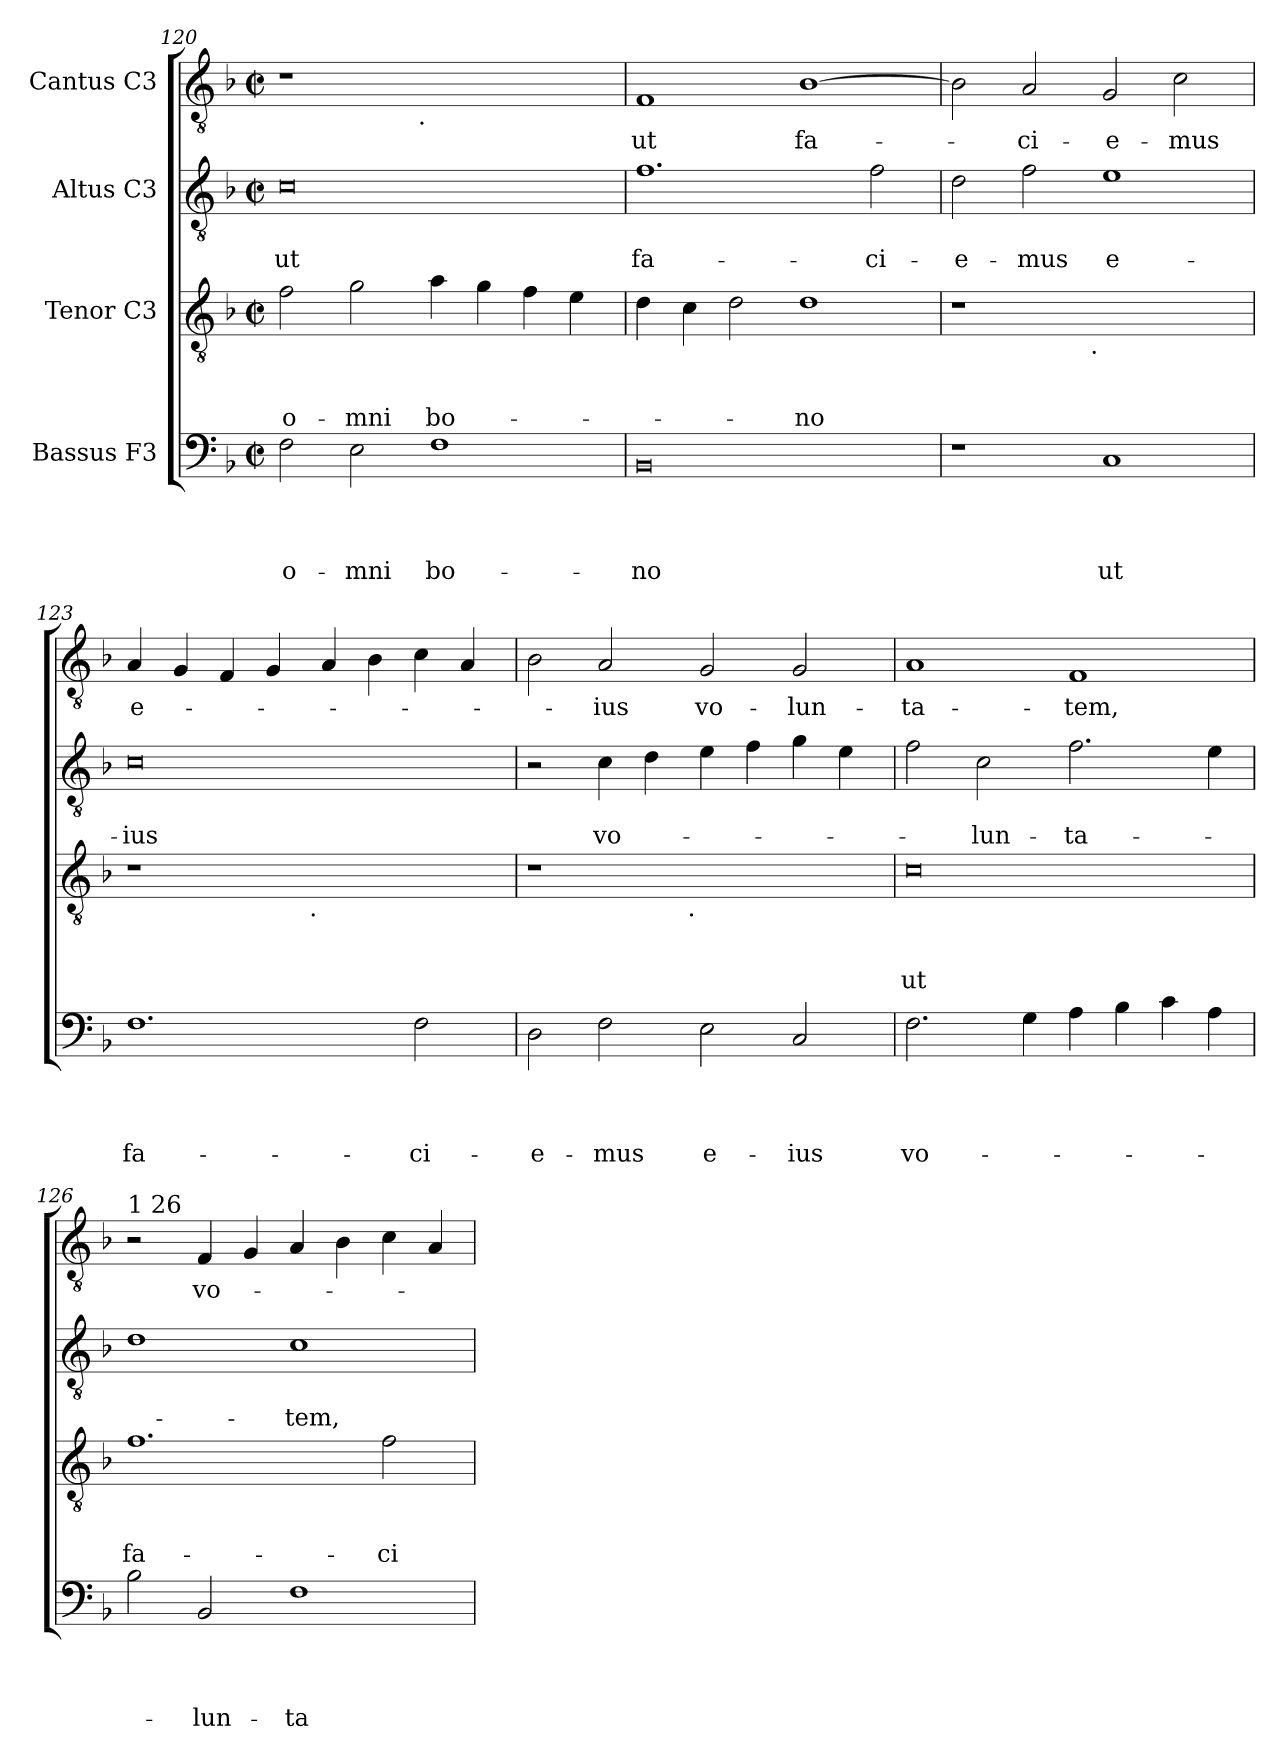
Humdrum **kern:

**kern	**text	**text	**text	**text	**kern	**text	**text	**text	**kern	**text	**text	**kern	**text
*part4	*part4	*part4	*part4	*part4	*part3	*part3	*part3	*part3	*part2	*part2	*part2	*part1	*part1
*staff4	*staff4	*staff4	*staff4	*staff4	*staff3	*staff3	*staff3	*staff3	*staff2	*staff2	*staff2	*staff1	*staff1
*I"Bassus F3	*	*	*	*	*I"Tenor C3	*	*	*	*I"Altus C3	*	*	*I"Cantus C3	*
*clefF4	*	*	*	*	*clefGv2	*	*	*	*clefGv2	*	*	*clefGv2	*
*k[b-]	*	*	*	*	*k[b-]	*	*	*	*k[b-]	*	*	*k[b-]	*
*F:	*	*	*	*	*F:	*	*	*	*F:	*	*	*F:	*
*M2/2	*	*	*	*	*M2/2	*	*	*	*M2/2	*	*	*M2/2	*
*met(c|)	*	*	*	*	*met(c|)	*	*	*	*met(c|)	*	*	*met(c|)	*
=120	=120	=120	=120	=120	=120	=120	=120	=120	=120	=120	=120	=120	=120
!	!	!	!	!LO:LY:b	!	!	!	!LO:LY:b	!	!	!LO:LY:b	!	!
*	*	*	*	*	*	*	*	*	*	*	*	*^	*
2F\	.	.	.	o-	2f\	.	.	o-	0c	.	ut	1r	2ryy	.
!	!	!	!	!LO:LY:b	!	!	!	!LO:LY:b	!	!	!	!	!	!
2E\	.	.	.	-mni	2g\	.	.	-mni	.	.	.	.	4...ryy	.
!	!	!	!	!	!	!	!	!	!	!	!	!	!LO:TX:b:t=.	!
.	.	.	.	.	.	.	.	.	.	.	.	.	1ryy	.
!	!	!	!	!LO:LY:b	!	!	!	!LO:LY:b	!	!	!	!	!	!
1F	.	.	.	bo-	4a\	.	.	bo-	.	.	.	1ryy	.	.
.	.	.	.	.	4g\	.	.	.	.	.	.	.	.	.
.	.	.	.	.	4f\	.	.	.	.	.	.	.	.	.
.	.	.	.	.	4e\	.	.	.	.	.	.	.	.	.
.	.	.	.	.	.	.	.	.	.	.	.	.	32ryy	.
!!LO:PB:g=z
=121	=121	=121	=121	=121	=121	=121	=121	=121	=121	=121	=121	=121	=121	=121
!	!	!	!	!LO:LY:b	!	!	!	!	!	!	!LO:LY:b	!	!	!LO:LY:b
*	*	*	*	*	*	*	*	*	*	*	*	*v	*v	*
0BB-	.	.	.	-no	4d\	.	.	.	1.f	.	fa-	1F	ut
.	.	.	.	.	4c\	.	.	.	.	.	.	.	.
.	.	.	.	.	2d\	.	.	.	.	.	.	.	.
!	!	!	!	!	!	!	!	!LO:LY:b	!	!	!	!	!LO:LY:b
.	.	.	.	.	1d	.	.	-no	.	.	.	[>1B-	fa-
!	!	!	!	!	!	!	!	!	!	!	!LO:LY:b	!	!
.	.	.	.	.	.	.	.	.	2f\	.	-ci-	.	.
=122	=122	=122	=122	=122	=122	=122	=122	=122	=122	=122	=122	=122	=122
!	!	!	!	!	!	!	!	!	!	!	!LO:LY:b	!	!
*	*	*	*	*	*^	*	*	*	*	*	*	*	*
1r	.	.	.	.	1r	2ryy	.	.	.	2d\	.	-e-	2B-\]	.
!	!	!	!	!	!	!	!	!	!	!	!	!LO:LY:b	!	!LO:LY:b
.	.	.	.	.	.	4...ryy	.	.	.	2f\	.	-mus	2A/	-ci-
!	!	!	!	!	!	!LO:TX:b:t=.	!	!	!	!	!	!	!	!
.	.	.	.	.	.	1ryy	.	.	.	.	.	.	.	.
!	!	!	!	!LO:LY:b	!	!	!	!	!	!	!	!LO:LY:b	!	!LO:LY:b
1C	.	.	.	ut	1ryy	.	.	.	.	1e	.	e-	2G/	-e-
!	!	!	!	!	!	!	!	!	!	!	!	!	!	!LO:LY:b
.	.	.	.	.	.	.	.	.	.	.	.	.	2c\	-mus
.	.	.	.	.	.	32ryy	.	.	.	.	.	.	.	.
=123	=123	=123	=123	=123	=123	=123	=123	=123	=123	=123	=123	=123	=123	=123
!	!	!	!	!LO:LY:b	!	!	!	!	!	!	!	!LO:LY:b	!	!LO:LY:b
1.F	.	.	.	fa-	1r	2ryy	.	.	.	0c	.	-ius	4A/	e-
.	.	.	.	.	.	.	.	.	.	.	.	.	4G/	.
.	.	.	.	.	.	4...ryy	.	.	.	.	.	.	4F/	.
.	.	.	.	.	.	.	.	.	.	.	.	.	4G/	.
!	!	!	!	!	!	!LO:TX:b:t=.	!	!	!	!	!	!	!	!
.	.	.	.	.	.	1ryy	.	.	.	.	.	.	.	.
.	.	.	.	.	1ryy	.	.	.	.	.	.	.	4A/	.
.	.	.	.	.	.	.	.	.	.	.	.	.	4B-\	.
!	!	!	!	!LO:LY:b	!	!	!	!	!	!	!	!	!	!
2F\	.	.	.	-ci-	.	.	.	.	.	.	.	.	4c\	.
.	.	.	.	.	.	.	.	.	.	.	.	.	4A/	.
.	.	.	.	.	.	32ryy	.	.	.	.	.	.	.	.
=124	=124	=124	=124	=124	=124	=124	=124	=124	=124	=124	=124	=124	=124	=124
!	!	!	!	!LO:LY:b	!	!	!	!	!	!	!	!	!	!
2D\	.	.	.	-e-	1r	2ryy	.	.	.	2r	.	.	2B-\	.
!	!	!	!	!LO:LY:b	!	!	!	!	!	!	!	!LO:LY:b	!	!LO:LY:b
2F\	.	.	.	-mus	.	4...ryy	.	.	.	4c\	.	vo-	2A/	-ius
.	.	.	.	.	.	.	.	.	.	4d\	.	.	.	.
!	!	!	!	!	!	!LO:TX:b:t=.	!	!	!	!	!	!	!	!
.	.	.	.	.	.	1ryy	.	.	.	.	.	.	.	.
!	!	!	!	!LO:LY:b	!	!	!	!	!	!	!	!	!	!LO:LY:b
2E\	.	.	.	e-	1ryy	.	.	.	.	4e\	.	.	2G/	vo-
.	.	.	.	.	.	.	.	.	.	4f\	.	.	.	.
!	!	!	!	!LO:LY:b	!	!	!	!	!	!	!	!	!	!LO:LY:b
2C/	.	.	.	-ius	.	.	.	.	.	4g\	.	.	2G/	-lun-
.	.	.	.	.	.	.	.	.	.	4e\	.	.	.	.
.	.	.	.	.	.	32ryy	.	.	.	.	.	.	.	.
=125	=125	=125	=125	=125	=125	=125	=125	=125	=125	=125	=125	=125	=125	=125
!	!	!	!	!LO:LY:b	!	!	!	!	!LO:LY:b	!	!	!	!	!LO:LY:b
*	*	*	*	*	*v	*v	*	*	*	*	*	*	*	*
2.F\	.	.	.	vo-	0c	.	.	ut	2f\	.	.	1A	-ta-
!	!	!	!	!	!	!	!	!	!	!	!LO:LY:b	!	!
.	.	.	.	.	.	.	.	.	2c\	.	-lun-	.	.
4G\	.	.	.	.	.	.	.	.	.	.	.	.	.
!	!	!	!	!	!	!	!	!	!	!	!LO:LY:b	!	!LO:LY:b
4A\	.	.	.	.	.	.	.	.	2.f\	.	-ta-	1F	-tem,
4B-\	.	.	.	.	.	.	.	.	.	.	.	.	.
4c\	.	.	.	.	.	.	.	.	.	.	.	.	.
4A\	.	.	.	.	.	.	.	.	4e\	.	.	.	.
!!LO:LB:g=z
=126	=126	=126	=126	=126	=126	=126	=126	=126	=126	=126	=126	=126	=126
!	!	!	!	!	!	!	!	!	!	!	!	!LO:TX:a:t=1 26	!
!	!	!	!	!	!	!	!	!LO:LY:b	!	!	!	!	!
2B-\	.	.	.	.	1.f	.	.	fa-	1d	.	.	2r	.
!	!	!	!	!LO:LY:b	!	!	!	!	!	!	!	!	!LO:LY:b
2BB-/	.	.	.	-lun-	.	.	.	.	.	.	.	4F/	vo-
.	.	.	.	.	.	.	.	.	.	.	.	4G/	.
!	!	!	!	!LO:LY:b	!	!	!	!	!	!	!LO:LY:b	!	!
1F	.	.	.	-ta-	.	.	.	.	1c	.	-tem,	4A/	.
.	.	.	.	.	.	.	.	.	.	.	.	4B-\	.
!	!	!	!	!	!	!	!	!LO:LY:b	!	!	!	!	!
.	.	.	.	.	2f\	.	.	-ci-	.	.	.	4c\	.
.	.	.	.	.	.	.	.	.	.	.	.	4A/	.
=	=	=	=	=	=	=	=	=	=	=	=	=	=
*-	*-	*-	*-	*-	*-	*-	*-	*-	*-	*-	*-	*-	*-
